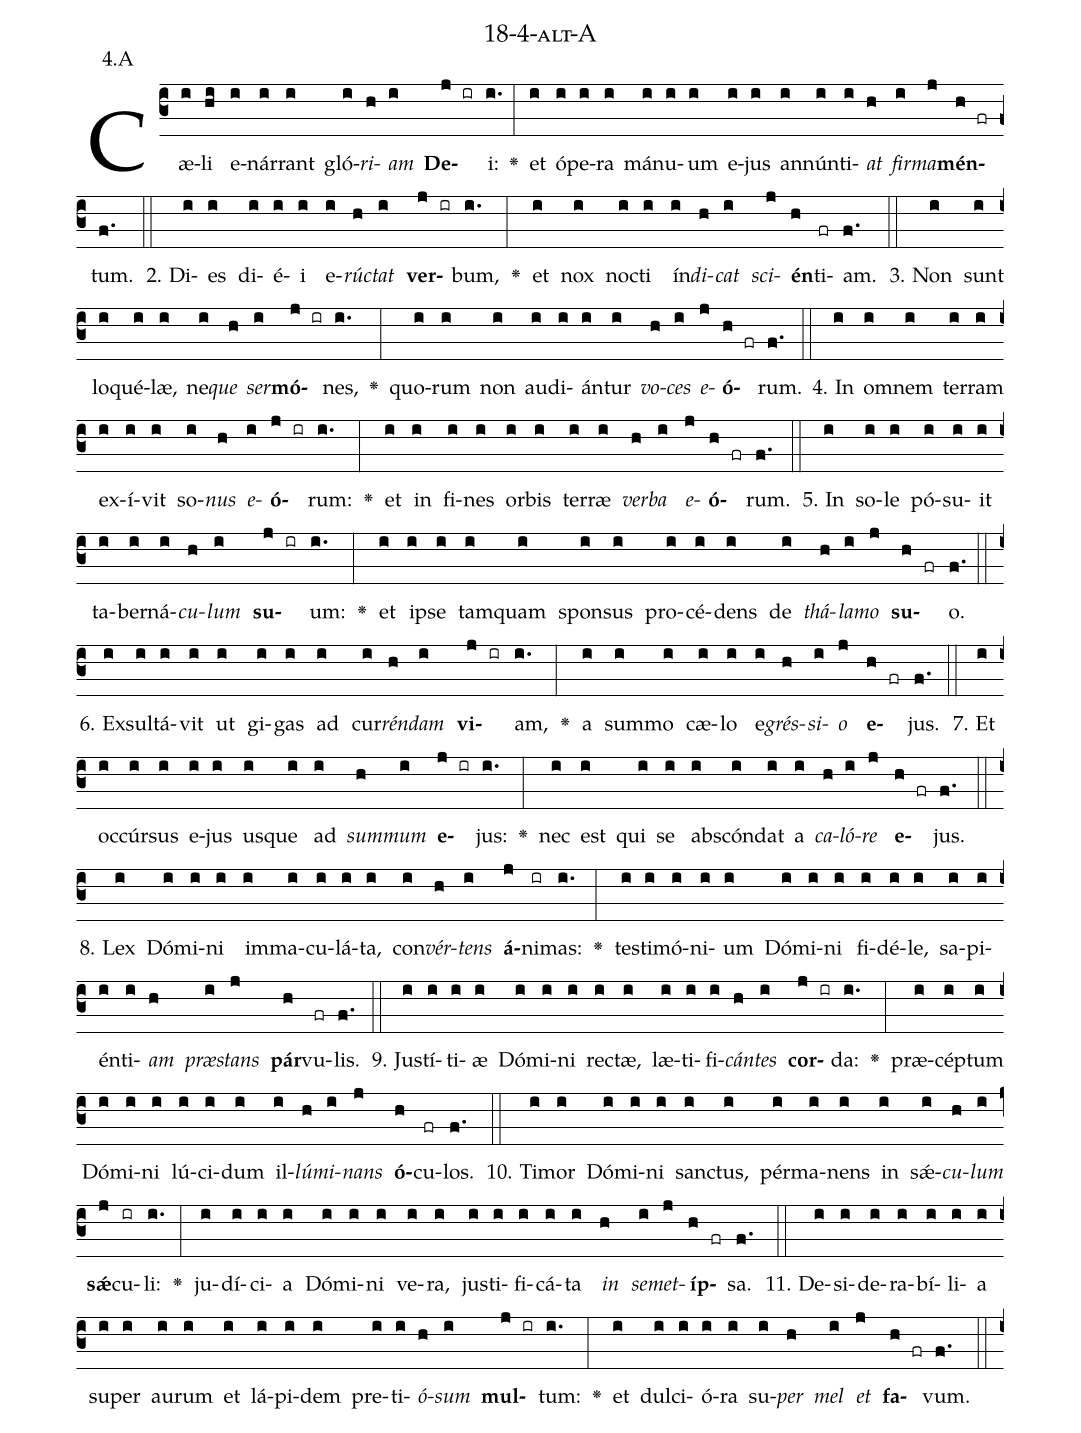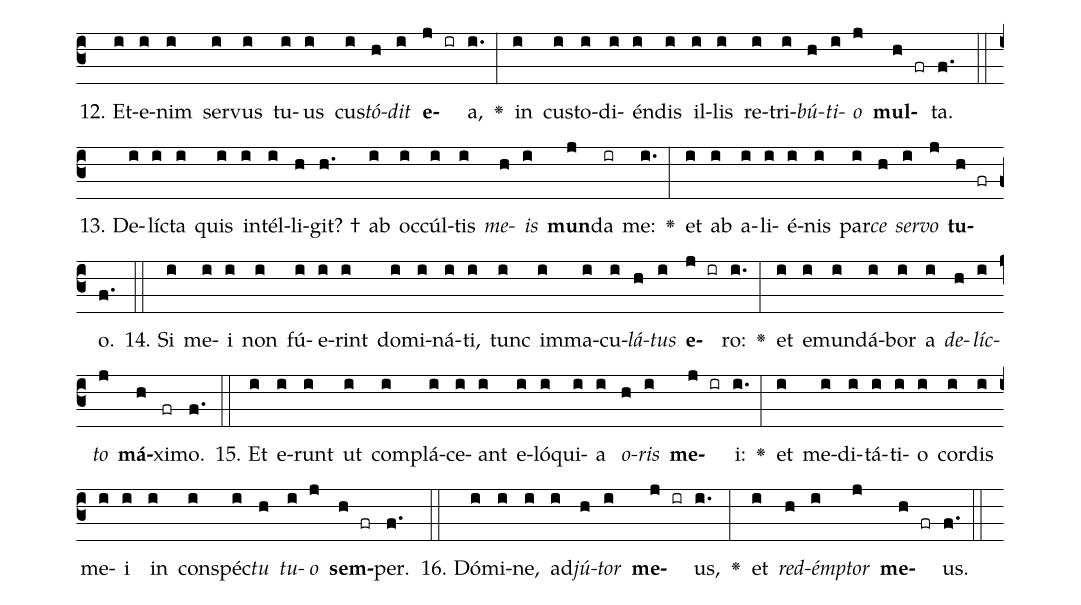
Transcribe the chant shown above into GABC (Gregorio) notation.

name: 18-4-alt-A;
annotation: 4.A;
%%
(c3)Cæ(i)li(hi) e(i)nár(i)rant(i) gló(i)<i>ri</i>(h)<i>am</i>(i) <b>De</b>(j ir)i:(i.) <v>\greheightstar</v>(:) et(i) ó(i)pe(i)ra(i) má(i)nu(i)um(i) e(i)jus(i) an(i)nún(i)ti(i)<i>at</i>(h) <i>fir</i>(i)<i>ma</i>(j)<b>mén</b>(h fr)tum.(f.) (::)
2. Di(i)es(i) di(i)é(i)i(i) e(i)<i>rúc</i>(h)<i>tat</i>(i) <b>ver</b>(j ir)bum,(i.) <v>\greheightstar</v>(:) et(i) nox(i) noc(i)ti(i) ín(i)<i>di</i>(h)<i>cat</i>(i) <i>sci</i>(j)<b>én</b>(h)ti(fr)am.(f.) (::)
3. Non(i) sunt(i) lo(i)qué(i)læ,(i) ne(i)<i>que</i>(h) <i>ser</i>(i)<b>mó</b>(j ir)nes,(i.) <v>\greheightstar</v>(:) quo(i)rum(i) non(i) au(i)di(i)án(i)tur(i) <i>vo</i>(h)<i>ces</i>(i) <i>e</i>(j)<b>ó</b>(h fr)rum.(f.) (::)
4. In(i) om(i)nem(i) ter(i)ram(i) ex(i)í(i)vit(i) so(i)<i>nus</i>(h) <i>e</i>(i)<b>ó</b>(j ir)rum:(i.) <v>\greheightstar</v>(:) et(i) in(i) fi(i)nes(i) or(i)bis(i) ter(i)ræ(i) <i>ver</i>(h)<i>ba</i>(i) <i>e</i>(j)<b>ó</b>(h fr)rum.(f.) (::)
5. In(i) so(i)le(i) pó(i)su(i)it(i) ta(i)ber(i)ná(i)<i>cu</i>(h)<i>lum</i>(i) <b>su</b>(j ir)um:(i.) <v>\greheightstar</v>(:) et(i) ip(i)se(i) tam(i)quam(i) spon(i)sus(i) pro(i)cé(i)dens(i) de(i) <i>thá</i>(h)<i>la</i>(i)<i>mo</i>(j) <b>su</b>(h fr)o.(f.) (::)
6. Ex(i)sul(i)tá(i)vit(i) ut(i) gi(i)gas(i) ad(i) cur(i)<i>rén</i>(h)<i>dam</i>(i) <b>vi</b>(j ir)am,(i.) <v>\greheightstar</v>(:) a(i) sum(i)mo(i) cæ(i)lo(i) e(i)<i>grés</i>(h)<i>si</i>(i)<i>o</i>(j) <b>e</b>(h fr)jus.(f.) (::)
7. Et(i) oc(i)cúr(i)sus(i) e(i)jus(i) us(i)que(i) ad(i) <i>sum</i>(h)<i>mum</i>(i) <b>e</b>(j ir)jus:(i.) <v>\greheightstar</v>(:) nec(i) est(i) qui(i) se(i) abs(i)cón(i)dat(i) a(i) <i>ca</i>(h)<i>ló</i>(i)<i>re</i>(j) <b>e</b>(h fr)jus.(f.) (::)
8. Lex(i) Dó(i)mi(i)ni(i) im(i)ma(i)cu(i)lá(i)ta,(i) con(i)<i>vér</i>(h)<i>tens</i>(i) <b>á</b>(j)ni(ir)mas:(i.) <v>\greheightstar</v>(:) tes(i)ti(i)mó(i)ni(i)um(i) Dó(i)mi(i)ni(i) fi(i)dé(i)le,(i) sa(i)pi(i)én(i)ti(i)<i>am</i>(h) <i>præ</i>(i)<i>stans</i>(j) <b>pár</b>(h)vu(fr)lis.(f.) (::)
9. Jus(i)tí(i)ti(i)æ(i) Dó(i)mi(i)ni(i) rec(i)tæ,(i) læ(i)ti(i)fi(i)<i>cán</i>(h)<i>tes</i>(i) <b>cor</b>(j ir)da:(i.) <v>\greheightstar</v>(:) præ(i)cép(i)tum(i) Dó(i)mi(i)ni(i) lú(i)ci(i)dum(i) il(i)<i>lú</i>(h)<i>mi</i>(i)<i>nans</i>(j) <b>ó</b>(h)cu(fr)los.(f.) (::)
10. Ti(i)mor(i) Dó(i)mi(i)ni(i) sanc(i)tus,(i) pér(i)ma(i)nens(i) in(i) sǽ(i)<i>cu</i>(h)<i>lum</i>(i) <b>sǽ</b>(j)cu(ir)li:(i.) <v>\greheightstar</v>(:) ju(i)dí(i)ci(i)a(i) Dó(i)mi(i)ni(i) ve(i)ra,(i) jus(i)ti(i)fi(i)cá(i)ta(i) <i>in</i>(h) <i>se</i>(i)<i>met</i>(j)<b>íp</b>(h fr)sa.(f.) (::)
11. De(i)si(i)de(i)ra(i)bí(i)li(i)a(i) su(i)per(i) au(i)rum(i) et(i) lá(i)pi(i)dem(i) pre(i)ti(i)<i>ó</i>(h)<i>sum</i>(i) <b>mul</b>(j ir)tum:(i.) <v>\greheightstar</v>(:) et(i) dul(i)ci(i)ó(i)ra(i) su(i)<i>per</i>(h) <i>mel</i>(i) <i>et</i>(j) <b>fa</b>(h fr)vum.(f.) (::)
12. Et(i)e(i)nim(i) ser(i)vus(i) tu(i)us(i) cus(i)<i>tó</i>(h)<i>dit</i>(i) <b>e</b>(j ir)a,(i.) <v>\greheightstar</v>(:) in(i) cus(i)to(i)di(i)én(i)dis(i) il(i)lis(i) re(i)tri(i)<i>bú</i>(h)<i>ti</i>(i)<i>o</i>(j) <b>mul</b>(h fr)ta.(f.) (::)
13. De(i)líc(i)ta(i) quis(i) in(i)tél(i)li(h)git? †(h.) ab(i) oc(i)cúl(i)tis(i) <i>me</i>(h)<i>is</i>(i) <b>mun</b>(j)da(ir) me:(i.) <v>\greheightstar</v>(:) et(i) ab(i) a(i)li(i)é(i)nis(i) par(i)<i>ce</i>(h) <i>ser</i>(i)<i>vo</i>(j) <b>tu</b>(h fr)o.(f.) (::)
14. Si(i) me(i)i(i) non(i) fú(i)e(i)rint(i) do(i)mi(i)ná(i)ti,(i) tunc(i) im(i)ma(i)cu(i)<i>lá</i>(h)<i>tus</i>(i) <b>e</b>(j ir)ro:(i.) <v>\greheightstar</v>(:) et(i) e(i)mun(i)dá(i)bor(i) a(i) <i>de</i>(h)<i>líc</i>(i)<i>to</i>(j) <b>má</b>(h)xi(fr)mo.(f.) (::)
15. Et(i) e(i)runt(i) ut(i) com(i)plá(i)ce(i)ant(i) e(i)ló(i)qui(i)a(i) <i>o</i>(h)<i>ris</i>(i) <b>me</b>(j ir)i:(i.) <v>\greheightstar</v>(:) et(i) me(i)di(i)tá(i)ti(i)o(i) cor(i)dis(i) me(i)i(i) in(i) con(i)spéc(i)<i>tu</i>(h) <i>tu</i>(i)<i>o</i>(j) <b>sem</b>(h fr)per.(f.) (::)
16. Dó(i)mi(i)ne,(i) ad(i)<i>jú</i>(h)<i>tor</i>(i) <b>me</b>(j ir)us,(i.) <v>\greheightstar</v>(:) et(i) <i>red</i>(h)<i>émp</i>(i)<i>tor</i>(j) <b>me</b>(h fr)us.(f.) (::)
